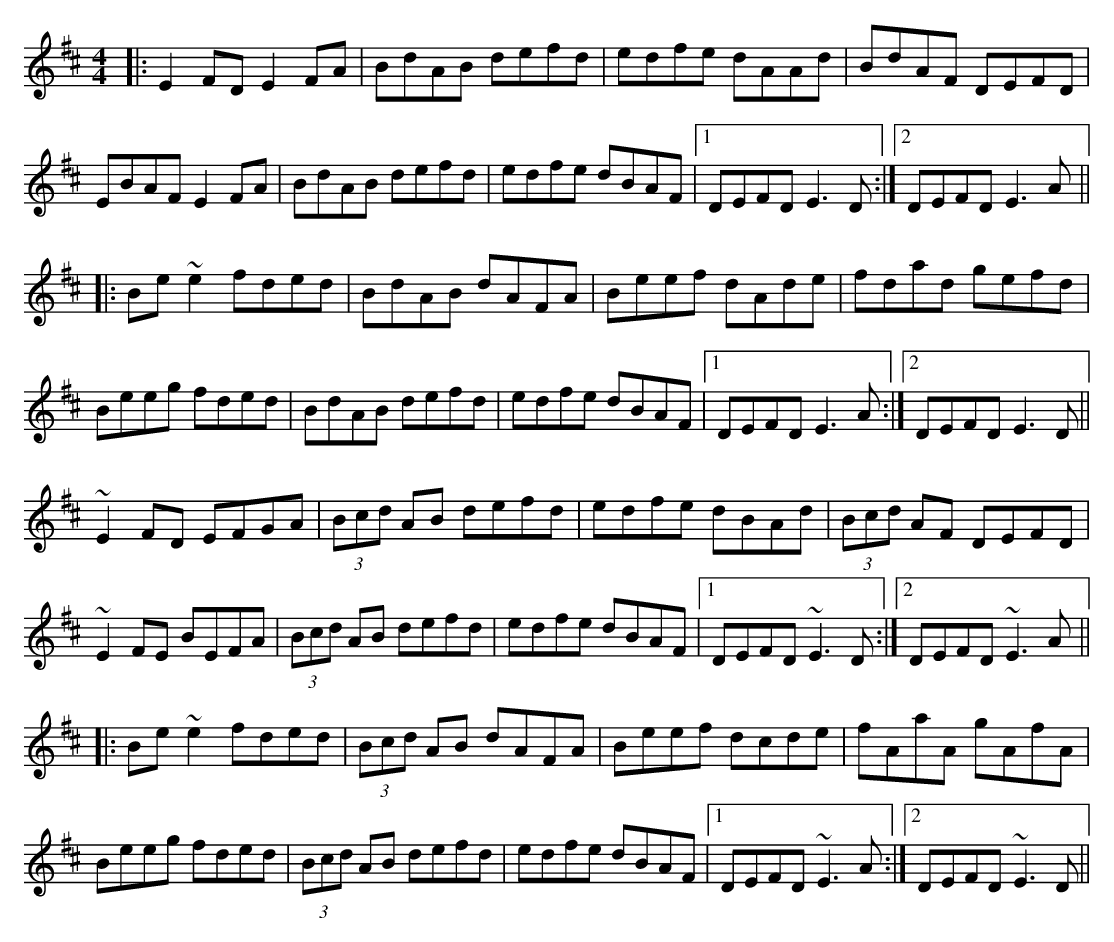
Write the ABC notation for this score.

X:1
M:4/4
K:Edor
|:E2FD E2FA|BdAB defd|edfe dAAd|BdAF DEFD|
EBAF E2FA|BdAB defd|edfe dBAF|1 DEFD E3D:|2 DEFD E3A||
|:Be~e2 fded|BdAB dAFA|Beef dAde|fdad gefd|
Beeg fded|BdAB defd|edfe dBAF|1 DEFD E3A:|2 DEFD E3D||
~E2FD EFGA|(3Bcd AB defd|edfe dBAd|(3Bcd AF DEFD|
~E2FE BEFA|(3Bcd AB defd|edfe dBAF|1 DEFD ~E3D:|2 DEFD ~E3A||
|:Be~e2 fded|(3Bcd AB dAFA|Beef dcde|fAaA gAfA|
Beeg fded|(3Bcd AB defd|edfe dBAF|1 DEFD ~E3A:|2 DEFD ~E3D||
